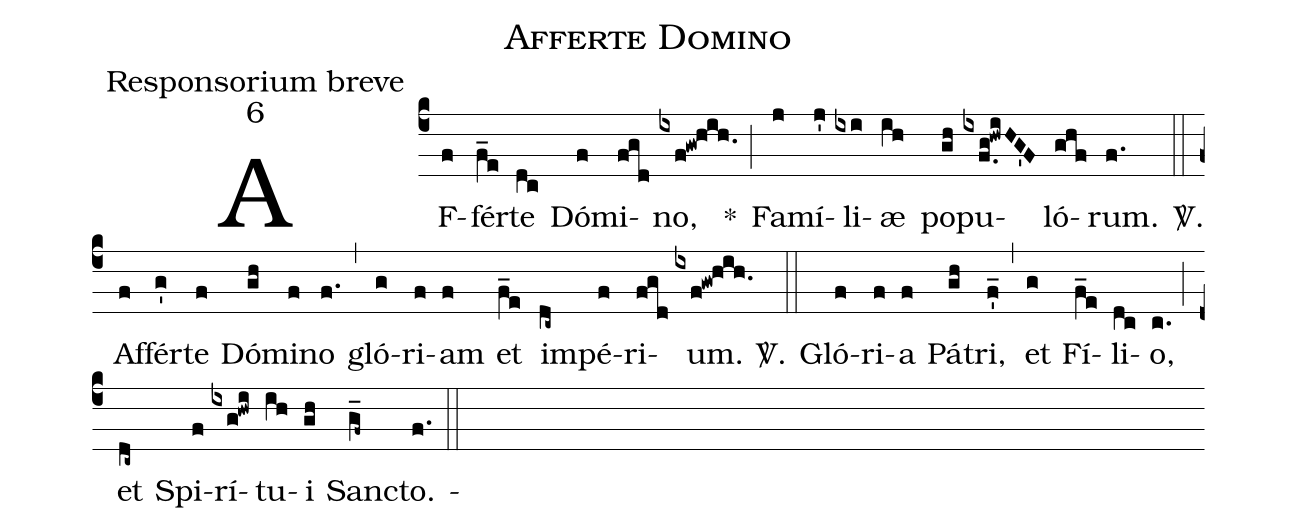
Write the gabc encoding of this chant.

name:Afferte Domino;
office-part:Responsorium breve;
mode:6;
%%
(c4) AF(f)fér(f_e)te(dc) Dó(f)mi(fgd)no,(ixf!gw!hih.) *(;) Fa(j)mí(j')li(ixi)æ(ih) po(gh)pu(ixf.g!hwiHG'F)ló(ghf)rum.(f.)

<sp>V/</sp>.(::) Af(f)fé(g')rte(f) Dó(gh)mi(f)no(f.) (,) gló(g)ri(f)am(f) et(f_e) im(dc~)pé(f)ri(fgd)um.(ixf!gw!hih.)

<sp>V/</sp>.(::) Gló(f)ri(f)a(f) Pá(gh)tri,(f'_) (,) et(g) Fí(f_e)li(dc)o,(c.) (;) et(dc~) Spi(f)rí(ixg!hwi)tu(ih)i(gh) Sanc(g_f~)to. (f.)(::)
